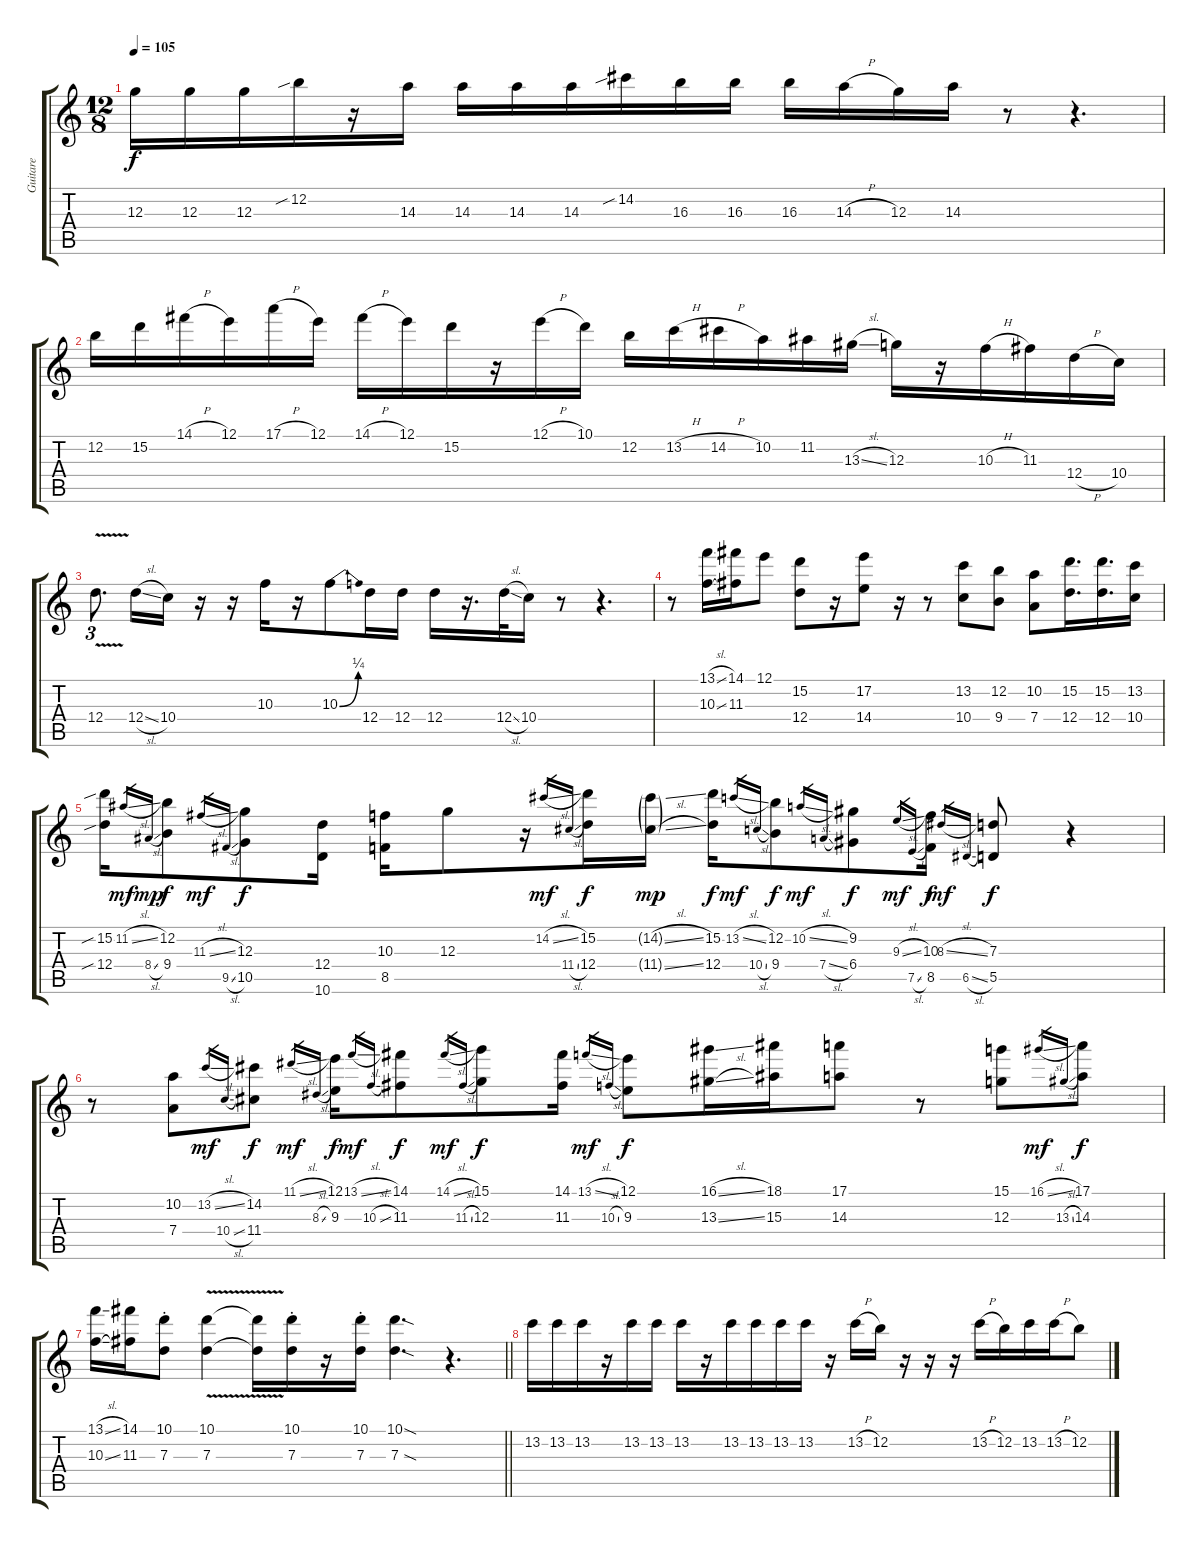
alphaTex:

\track ("Guitare" "Guitare") {instrument electricguitarclean}
\staff {score tabs}
\tuning (E4 B3 G3 D3 A2 E2) {hide}
\ts (12 8)
\tempo 105
\clef g2
\ks c
12.3.16{dy f} 12.3.16 12.3.16 12.2{sib}.16 r.16 14.3.16 14.3.16 14.3.16 14.3.16 14.2{sib}.16 16.3.16 16.3.16 16.3.16 14.3{h}.16 12.3.16 14.3.16 r.8 r.4{d} |
12.2.16 15.2.16 14.1{h}.16 12.1.16 17.1{h}.16 12.1.16 14.1{h}.16 12.1.16 15.2.16 r.16 12.1{h}.16 10.1.16 12.2.16 13.2{h}.16 14.2{h}.16 10.2.16 11.2.16 13.3{sl}.16 12.3.16 r.16 10.3{h}.16 11.3.16 12.4{h}.16 10.4.16 |
12.4{v}.8{d tu (3 2)} 12.4{sl}.16 10.4.16 r.16 r.16 10.3.16 r.16 10.3{be (bend 0 0 60 1)}.8 12.4.16 12.4.16 12.4.16 r.16{d} 12.4{sl}.32 10.4.16 r.8 r.4{d} |
r.8 (13.1{sl} 10.3{sl}).16 (14.1 11.3).16 12.1.8 (15.2 12.4).8 r.16 (17.2 14.4).8 r.16 r.8 (13.2 10.4).8 (12.2 9.4).8 (10.2 7.4).8 (15.2 12.4).16{d} (15.2 12.4).16{d} (13.2 10.4).16 |
(15.2{sib} 12.4{sib}).16 11.2{sl}.16{gr dy mf} 8.4{sl}.16{gr dy mp} (12.2 9.4).8{dy f} 11.3{sl}.16{gr dy mf} 9.5{sl}.16{gr} (12.3 10.5).8{dy f} (12.4 10.6).16 (10.3 8.5).16 12.3.8 r.16 14.2{sl}.16{gr dy mf} 11.4{sl}.16{gr} (15.2 12.4).16{dy f} (14.2{sl g} 11.4{sl g}).16{dy mp} (15.2 12.4).16{dy f} 13.2{sl}.16{gr dy mf} 10.4{sl}.16{gr} (12.2 9.4).8{dy f} 10.2{sl}.16{gr dy mf} 7.4{sl}.16{gr} (9.2 6.4).8{dy f} 9.3{sl}.16{gr dy mf} 7.5{sl}.16{gr} (10.3 8.5).16{dy f} 8.3{sl}.16{gr dy mf} 6.5{sl}.16{gr} (7.3 5.5).8{dy f} r.4 |
r.8 (10.2 7.4).8 13.2{sl}.16{gr dy mf} 10.4{sl}.16{gr} (14.2 11.4).8{dy f} 11.1{sl}.16{gr dy mf} 8.3{sl}.16{gr} (12.1 9.3).16{dy f} 13.1{sl}.16{gr dy mf} 10.3{sl}.16{gr} (14.1 11.3).8{dy f} 14.1{sl}.16{gr dy mf} 11.3{sl}.16{gr} (15.1 12.3).8{dy f} (14.1 11.3).16 13.1{sl}.16{gr dy mf} 10.3{sl}.16{gr} (12.1 9.3).8{dy f} (16.1{sl} 13.3{sl}).16 (18.1 15.3).16 (17.1 14.3).8 r.8 (15.1 12.3).8 16.1{sl}.16{gr dy mf} 13.3{sl}.16{gr} (17.1 14.3).8{dy f} |
\barLineRight lightlight
(13.1{sl} 10.3{sl}).16 (14.1 11.3).16 (10.1{st} 7.3{st}).8 (10.1{v} 7.3{v}).4 (10.1{t} 7.3{t}).16 (10.1{st} 7.3{st}).16 r.16 (10.1{st} 7.3{st}).16 (10.1{sod} 7.3{sod}).4{d} r.4{d} |
13.2.16 13.2.16 13.2.16 r.16 13.2.16 13.2.16 13.2.16 r.16 13.2.16 13.2.16 13.2.16 13.2.16 r.16 13.2{h}.16 12.2.16 r.16 r.16 r.16 13.2{h}.16 12.2.16 13.2.16 13.2{h}.16 12.2.8
